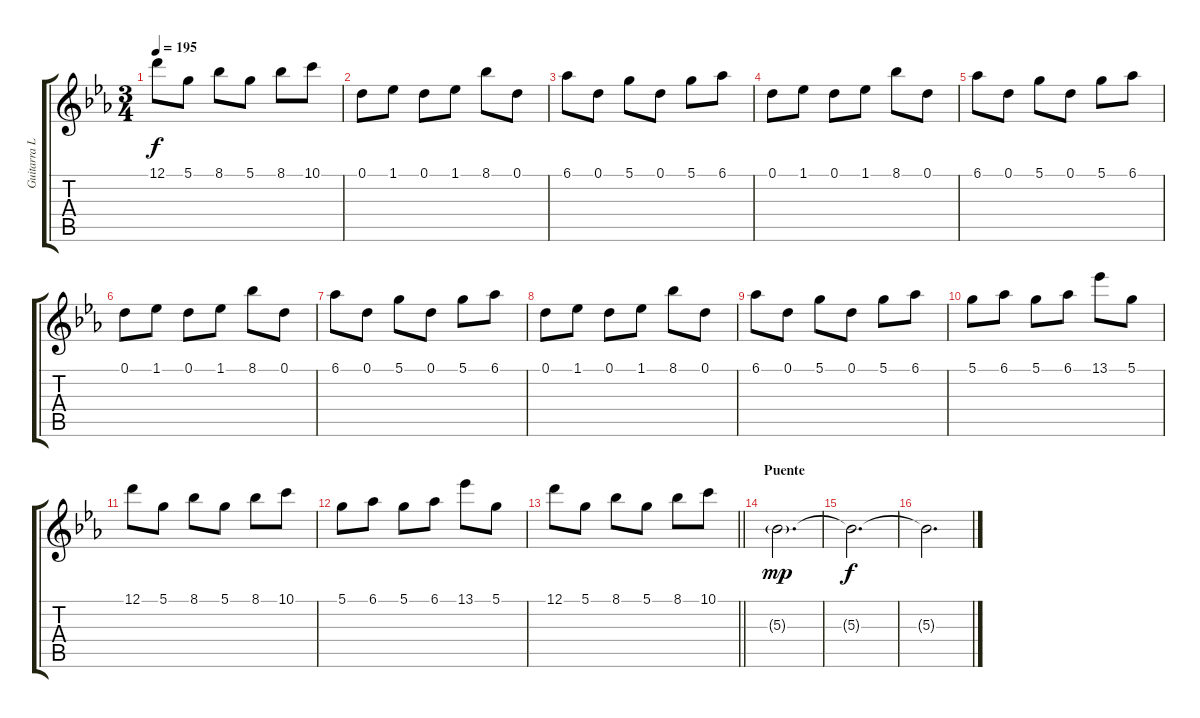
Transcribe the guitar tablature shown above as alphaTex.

\track ("Guitarra Lider" "Guitarra L") {instrument distortionguitar}
\staff {score tabs}
\tuning (D4 A3 F3 C3 G2 C2) {hide}
\ts (3 4)
\tempo 195
\clef g2
\ks eb
12.1.8{dy f} 5.1.8 8.1.8 5.1.8 8.1.8 10.1.8 |
0.1.8 1.1.8 0.1.8 1.1.8 8.1.8 0.1.8 |
6.1.8 0.1.8 5.1.8 0.1.8 5.1.8 6.1.8 |
0.1.8 1.1.8 0.1.8 1.1.8 8.1.8 0.1.8 |
6.1.8 0.1.8 5.1.8 0.1.8 5.1.8 6.1.8 |
0.1.8 1.1.8 0.1.8 1.1.8 8.1.8 0.1.8 |
6.1.8 0.1.8 5.1.8 0.1.8 5.1.8 6.1.8 |
0.1.8 1.1.8 0.1.8 1.1.8 8.1.8 0.1.8 |
6.1.8 0.1.8 5.1.8 0.1.8 5.1.8 6.1.8 |
5.1.8 6.1.8 5.1.8 6.1.8 13.1.8 5.1.8 |
12.1.8 5.1.8 8.1.8 5.1.8 8.1.8 10.1.8 |
5.1.8 6.1.8 5.1.8 6.1.8 13.1.8 5.1.8 |
\barLineRight lightlight
12.1.8 5.1.8 8.1.8 5.1.8 8.1.8 10.1.8 |
\section ("" "Puente")
5.3{g}.2{d dy mp} |
5.3{t}.2{d dy f} |
5.3{t}.2{d}
